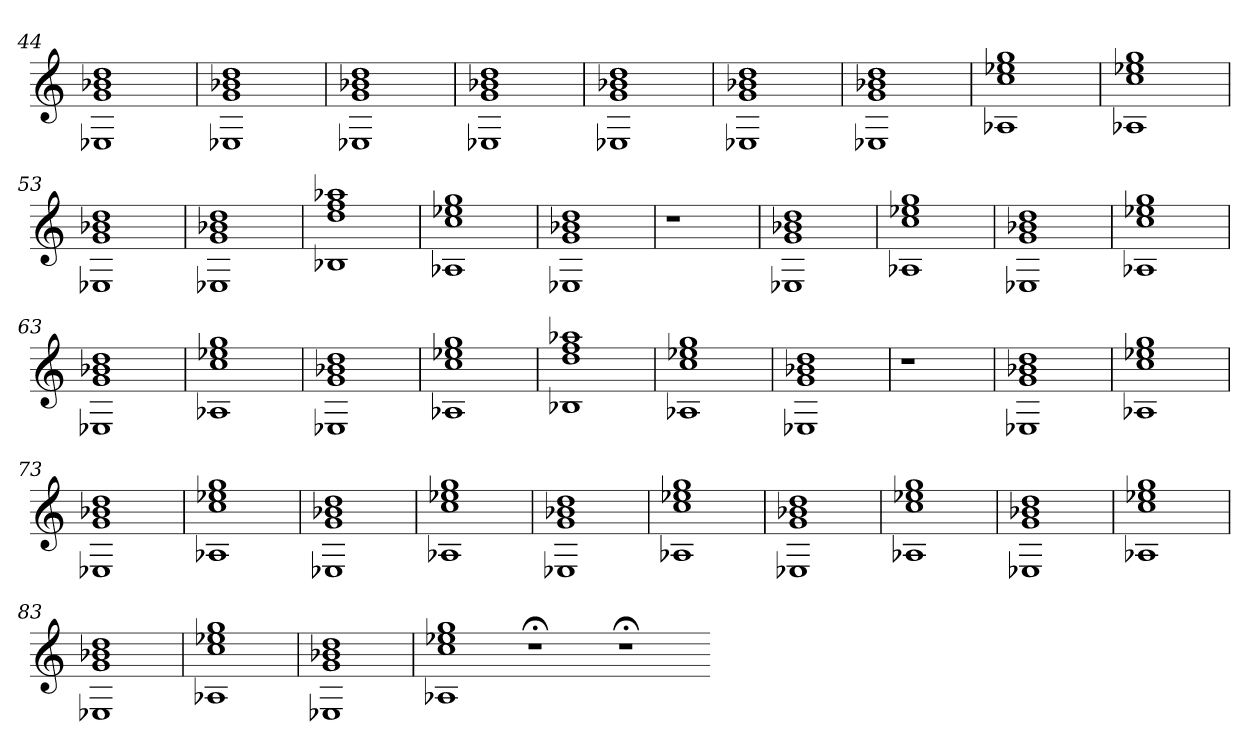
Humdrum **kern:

**kern
*part1
*staff1
=44
1E-X 1g 1b-X 1dd
=45
1E-X 1g 1b-X 1dd
=46
1E-X 1g 1b-X 1dd
=47
1E-X 1g 1b-X 1dd
=48
1E-X 1g 1b-X 1dd
=49
1E-X 1g 1b-X 1dd
=50
1E-X 1g 1b-X 1dd
=51
1A-X 1cc 1ee-X 1gg
=52
1A-X 1cc 1ee-X 1gg
=53
1E-X 1g 1b-X 1dd
=54
1E-X 1g 1b-X 1dd
=55
1B-X 1dd 1ff 1aa-X
=56
1A-X 1cc 1ee-X 1gg
=57
1E-X 1g 1b-X 1dd
=58
1r
=59
1E-X 1g 1b-X 1dd
=60
1A-X 1cc 1ee-X 1gg
=61
1E-X 1g 1b-X 1dd
=62
1A-X 1cc 1ee-X 1gg
=63
1E-X 1g 1b-X 1dd
=64
1A-X 1cc 1ee-X 1gg
=65
1E-X 1g 1b-X 1dd
=66
1A-X 1cc 1ee-X 1gg
=67
1B-X 1dd 1ff 1aa-X
=68
1A-X 1cc 1ee-X 1gg
=69
1E-X 1g 1b-X 1dd
=70
1r
=71
1E-X 1g 1b-X 1dd
=72
1A-X 1cc 1ee-X 1gg
=73
1E-X 1g 1b-X 1dd
=74
1A-X 1cc 1ee-X 1gg
=75
1E-X 1g 1b-X 1dd
=76
1A-X 1cc 1ee-X 1gg
=77
1E-X 1g 1b-X 1dd
=78
1A-X 1cc 1ee-X 1gg
=79
1E-X 1g 1b-X 1dd
=80
1A-X 1cc 1ee-X 1gg
=81
1E-X 1g 1b-X 1dd
=82
1A-X 1cc 1ee-X 1gg
=83
1E-X 1g 1b-X 1dd
=84
1A-X 1cc 1ee-X 1gg
=85
1E-X 1g 1b-X 1dd
=86
1A-X 1cc 1ee-X 1gg
1r;<
1r;<
=-
*-
